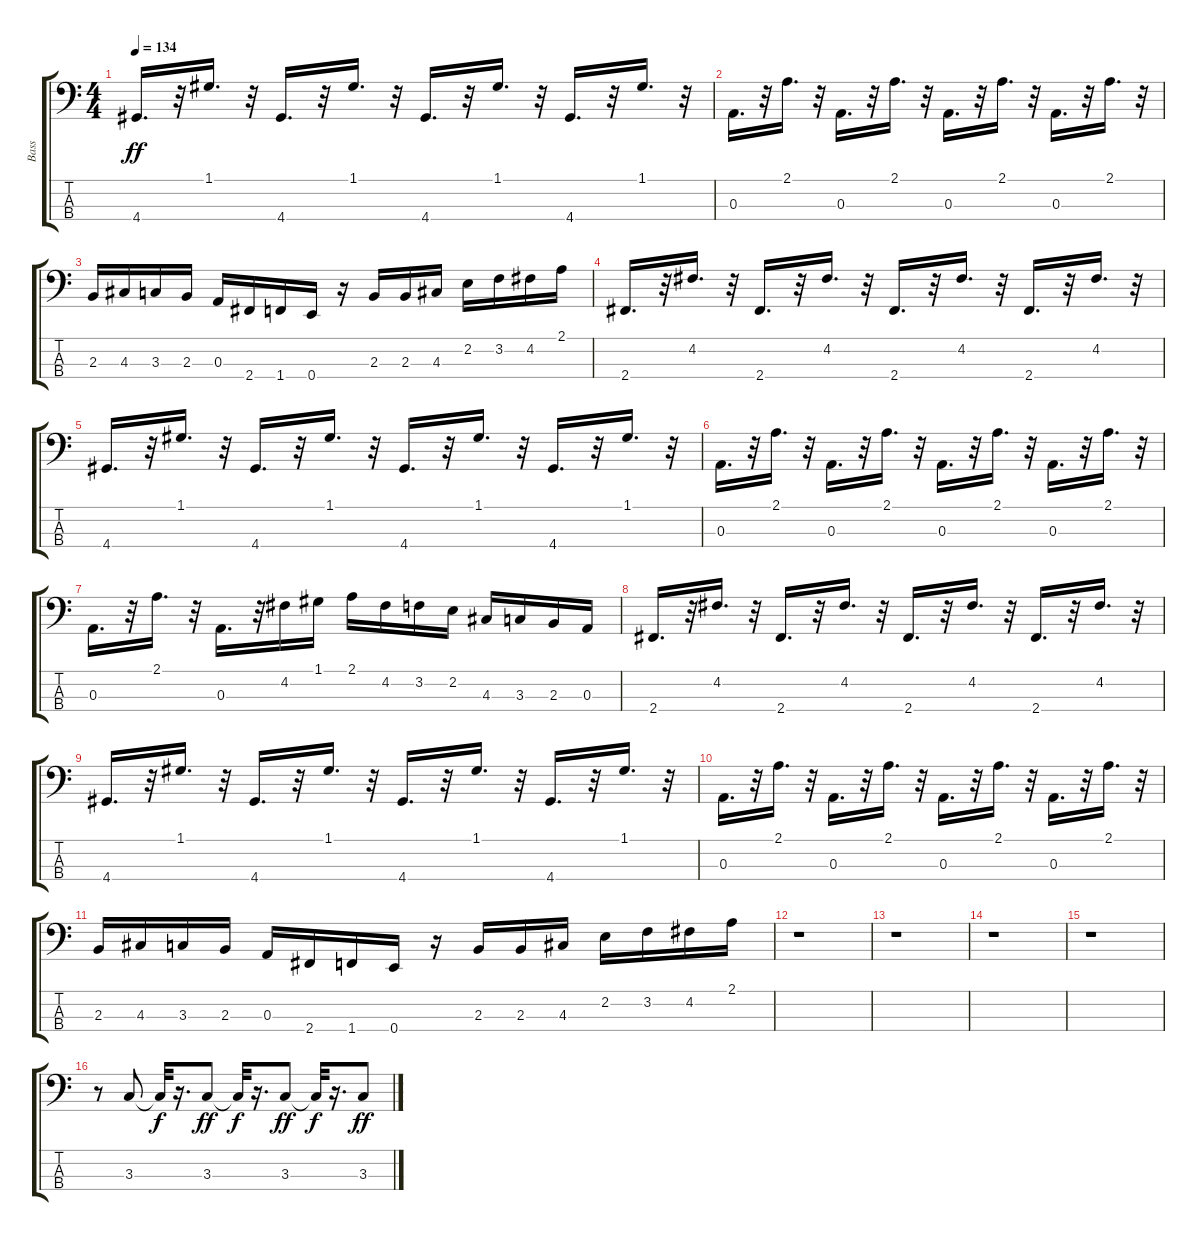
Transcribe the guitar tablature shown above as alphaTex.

\track ("Bass" "Bass") {instrument synthbass2}
\staff {score tabs}
\tuning (G2 D2 A1 E1) {hide}
\ts (4 4)
\tempo 134
\clef f4
\ks c
4.4.16{d dy ff} r.32 1.1.16{d} r.32 4.4.16{d} r.32 1.1.16{d} r.32 4.4.16{d} r.32 1.1.16{d} r.32 4.4.16{d} r.32 1.1.16{d} r.32 |
0.3.16{d} r.32 2.1.16{d} r.32 0.3.16{d} r.32 2.1.16{d} r.32 0.3.16{d} r.32 2.1.16{d} r.32 0.3.16{d} r.32 2.1.16{d} r.32 |
2.3.16 4.3.16 3.3.16 2.3.16 0.3.16 2.4.16 1.4.16 0.4.16 r.16 2.3.16 2.3.16 4.3.16 2.2.16 3.2.16 4.2.16 2.1.16 |
2.4.16{d} r.32 4.2.16{d} r.32 2.4.16{d} r.32 4.2.16{d} r.32 2.4.16{d} r.32 4.2.16{d} r.32 2.4.16{d} r.32 4.2.16{d} r.32 |
4.4.16{d} r.32 1.1.16{d} r.32 4.4.16{d} r.32 1.1.16{d} r.32 4.4.16{d} r.32 1.1.16{d} r.32 4.4.16{d} r.32 1.1.16{d} r.32 |
0.3.16{d} r.32 2.1.16{d} r.32 0.3.16{d} r.32 2.1.16{d} r.32 0.3.16{d} r.32 2.1.16{d} r.32 0.3.16{d} r.32 2.1.16{d} r.32 |
0.3.16{d} r.32 2.1.16{d} r.32 0.3.16{d} r.32 4.2.16 1.1.16 2.1.16 4.2.16 3.2.16 2.2.16 4.3.16 3.3.16 2.3.16 0.3.16 |
2.4.16{d} r.32 4.2.16{d} r.32 2.4.16{d} r.32 4.2.16{d} r.32 2.4.16{d} r.32 4.2.16{d} r.32 2.4.16{d} r.32 4.2.16{d} r.32 |
4.4.16{d} r.32 1.1.16{d} r.32 4.4.16{d} r.32 1.1.16{d} r.32 4.4.16{d} r.32 1.1.16{d} r.32 4.4.16{d} r.32 1.1.16{d} r.32 |
0.3.16{d} r.32 2.1.16{d} r.32 0.3.16{d} r.32 2.1.16{d} r.32 0.3.16{d} r.32 2.1.16{d} r.32 0.3.16{d} r.32 2.1.16{d} r.32 |
2.3.16 4.3.16 3.3.16 2.3.16 0.3.16 2.4.16 1.4.16 0.4.16 r.16 2.3.16 2.3.16 4.3.16 2.2.16 3.2.16 4.2.16 2.1.16 |
r.1 |
r.1 |
r.1 |
r.1 |
r.8 3.3.8 3.3{t}.32{dy f} r.16{d} 3.3.8{dy ff} 3.3{t}.32{dy f} r.16{d} 3.3.8{dy ff} 3.3{t}.32{dy f} r.16{d} 3.3.8{dy ff}
